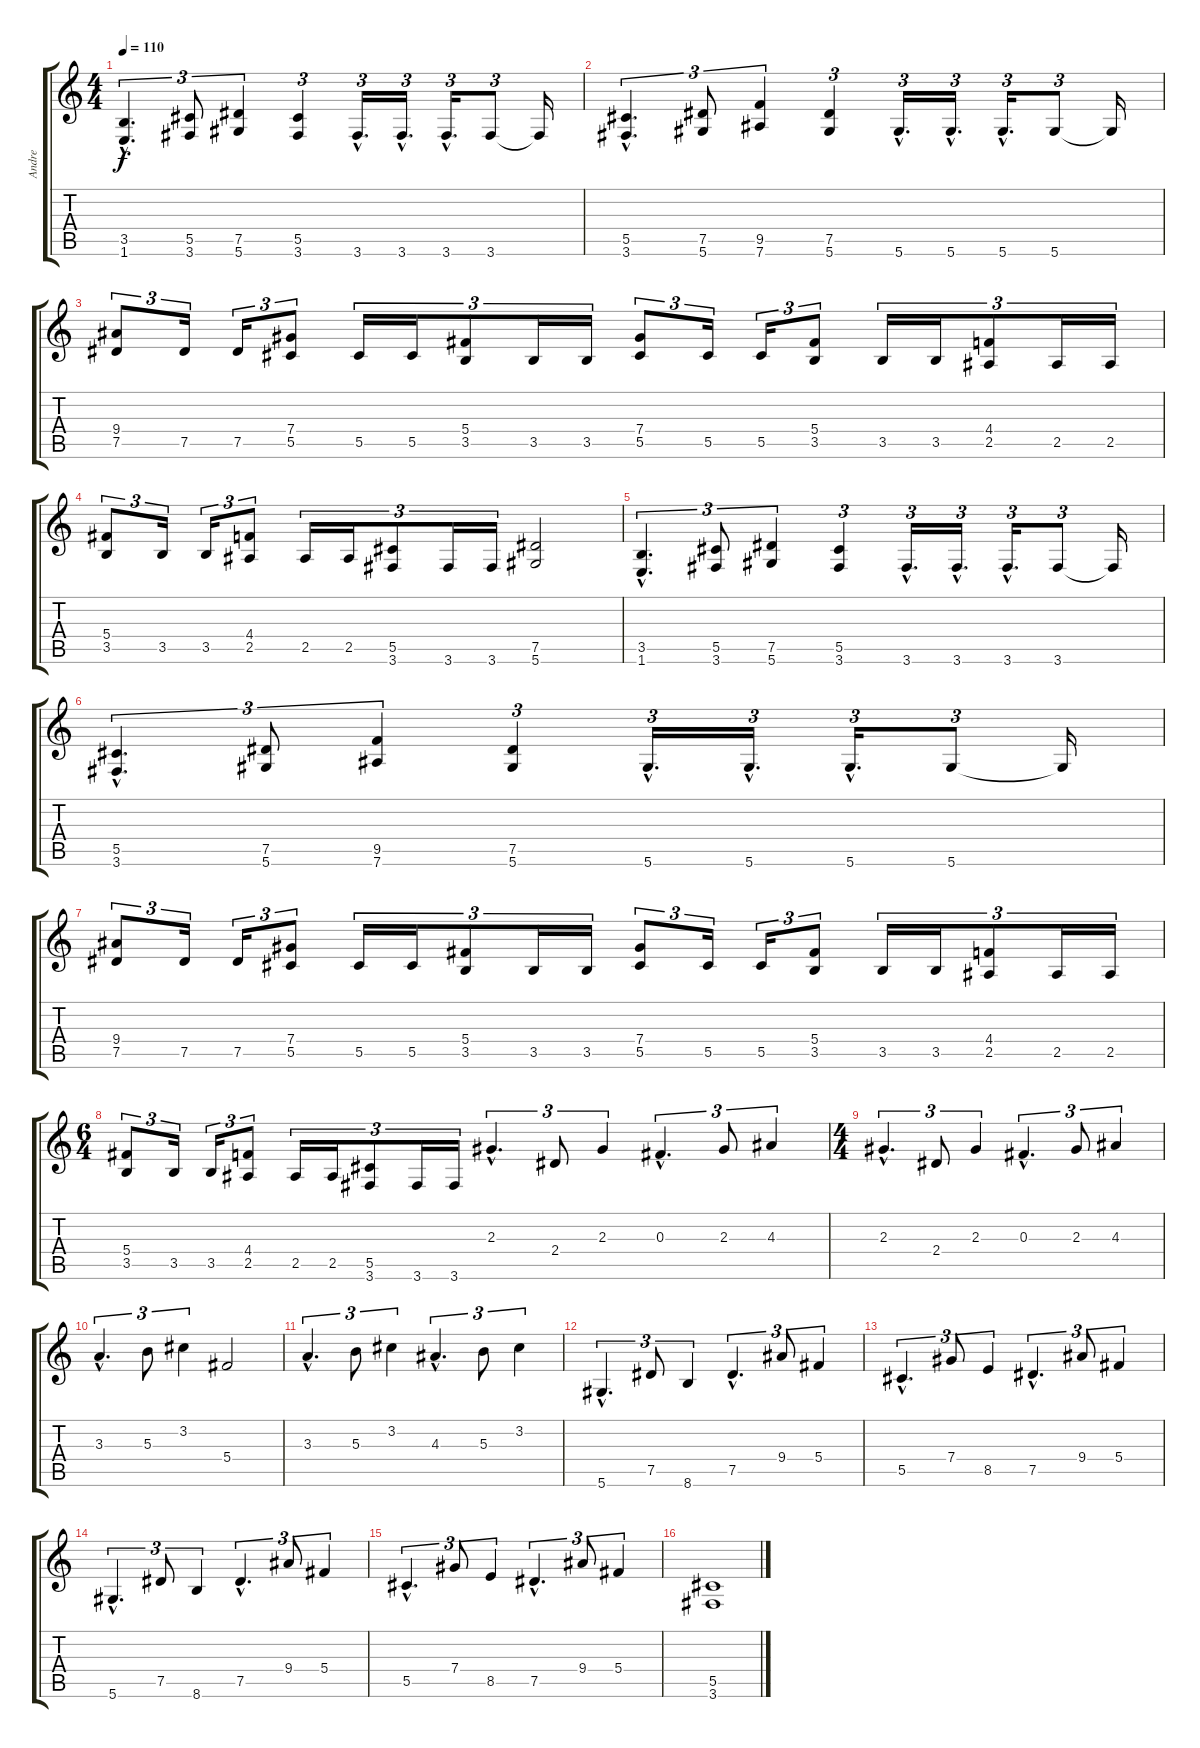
\track ("Andre" "Andre") {instrument overdrivenguitar}
\staff {score tabs}
\tuning (Eb4 Bb3 Gb3 Db3 Ab2 Eb2) {hide}
\ts (4 4)
\tempo 110
\clef g2
\ks c
(3.5{hac} 1.6{hac}).4{d tu (3 2) dy f instrument overdrivenguitar} (5.5 3.6).8{tu (3 2)} (7.5 5.6).4{tu (3 2)} (5.5 3.6).4{tu (3 2)} 3.6{hac}.16{d tu (3 2)} 3.6{hac}.16{d tu (3 2)} 3.6{hac}.16{d tu (3 2)} 3.6.8{tu (3 2)} 3.6{t}.16 |
(5.5{hac} 3.6{hac}).4{d tu (3 2)} (7.5 5.6).8{tu (3 2)} (9.5 7.6).4{tu (3 2)} (7.5 5.6).4{tu (3 2)} 5.6{hac}.16{d tu (3 2)} 5.6{hac}.16{d tu (3 2)} 5.6{hac}.16{d tu (3 2)} 5.6.8{tu (3 2)} 5.6{t}.16 |
(9.4 7.5).8{tu (3 2)} 7.5.16{tu (3 2)} 7.5.16{tu (3 2)} (7.4 5.5).8{tu (3 2)} 5.5.16{tu (3 2)} 5.5.16{tu (3 2)} (5.4 3.5).8{tu (3 2)} 3.5.16{tu (3 2)} 3.5.16{tu (3 2)} (7.4 5.5).8{tu (3 2)} 5.5.16{tu (3 2)} 5.5.16{tu (3 2)} (5.4 3.5).8{tu (3 2)} 3.5.16{tu (3 2)} 3.5.16{tu (3 2)} (4.4 2.5).8{tu (3 2)} 2.5.16{tu (3 2)} 2.5.16{tu (3 2)} |
(5.4 3.5).8{tu (3 2)} 3.5.16{tu (3 2)} 3.5.16{tu (3 2)} (4.4 2.5).8{tu (3 2)} 2.5.16{tu (3 2)} 2.5.16{tu (3 2)} (5.5 3.6).8{tu (3 2)} 3.6.16{tu (3 2)} 3.6.16{tu (3 2)} (7.5 5.6).2 |
(3.5{hac} 1.6{hac}).4{d tu (3 2)} (5.5 3.6).8{tu (3 2)} (7.5 5.6).4{tu (3 2)} (5.5 3.6).4{tu (3 2)} 3.6{hac}.16{d tu (3 2)} 3.6{hac}.16{d tu (3 2)} 3.6{hac}.16{d tu (3 2)} 3.6.8{tu (3 2)} 3.6{t}.16 |
(5.5{hac} 3.6{hac}).4{d tu (3 2)} (7.5 5.6).8{tu (3 2)} (9.5 7.6).4{tu (3 2)} (7.5 5.6).4{tu (3 2)} 5.6{hac}.16{d tu (3 2)} 5.6{hac}.16{d tu (3 2)} 5.6{hac}.16{d tu (3 2)} 5.6.8{tu (3 2)} 5.6{t}.16 |
(9.4 7.5).8{tu (3 2)} 7.5.16{tu (3 2)} 7.5.16{tu (3 2)} (7.4 5.5).8{tu (3 2)} 5.5.16{tu (3 2)} 5.5.16{tu (3 2)} (5.4 3.5).8{tu (3 2)} 3.5.16{tu (3 2)} 3.5.16{tu (3 2)} (7.4 5.5).8{tu (3 2)} 5.5.16{tu (3 2)} 5.5.16{tu (3 2)} (5.4 3.5).8{tu (3 2)} 3.5.16{tu (3 2)} 3.5.16{tu (3 2)} (4.4 2.5).8{tu (3 2)} 2.5.16{tu (3 2)} 2.5.16{tu (3 2)} |
\ts (6 4)
(5.4 3.5).8{tu (3 2)} 3.5.16{tu (3 2)} 3.5.16{tu (3 2)} (4.4 2.5).8{tu (3 2)} 2.5.16{tu (3 2)} 2.5.16{tu (3 2)} (5.5 3.6).8{tu (3 2)} 3.6.16{tu (3 2)} 3.6.16{tu (3 2)} 2.3{hac}.4{d tu (3 2)} 2.4.8{tu (3 2)} 2.3.4{tu (3 2)} 0.3{hac}.4{d tu (3 2)} 2.3.8{tu (3 2)} 4.3.4{tu (3 2)} |
\ts (4 4)
2.3{hac}.4{d tu (3 2)} 2.4.8{tu (3 2)} 2.3.4{tu (3 2)} 0.3{hac}.4{d tu (3 2)} 2.3.8{tu (3 2)} 4.3.4{tu (3 2)} |
3.3{hac}.4{d tu (3 2)} 5.3.8{tu (3 2)} 3.2.4{tu (3 2)} 5.4.2 |
3.3{hac}.4{d tu (3 2)} 5.3.8{tu (3 2)} 3.2.4{tu (3 2)} 4.3{hac}.4{d tu (3 2)} 5.3.8{tu (3 2)} 3.2.4{tu (3 2)} |
5.6{hac}.4{d tu (3 2)} 7.5.8{tu (3 2)} 8.6.4{tu (3 2)} 7.5{hac}.4{d tu (3 2)} 9.4.8{tu (3 2)} 5.4.4{tu (3 2)} |
5.5{hac}.4{d tu (3 2)} 7.4.8{tu (3 2)} 8.5.4{tu (3 2)} 7.5{hac}.4{d tu (3 2)} 9.4.8{tu (3 2)} 5.4.4{tu (3 2)} |
5.6{hac}.4{d tu (3 2)} 7.5.8{tu (3 2)} 8.6.4{tu (3 2)} 7.5{hac}.4{d tu (3 2)} 9.4.8{tu (3 2)} 5.4.4{tu (3 2)} |
5.5{hac}.4{d tu (3 2)} 7.4.8{tu (3 2)} 8.5.4{tu (3 2)} 7.5{hac}.4{d tu (3 2)} 9.4.8{tu (3 2)} 5.4.4{tu (3 2)} |
(5.5 3.6).1
